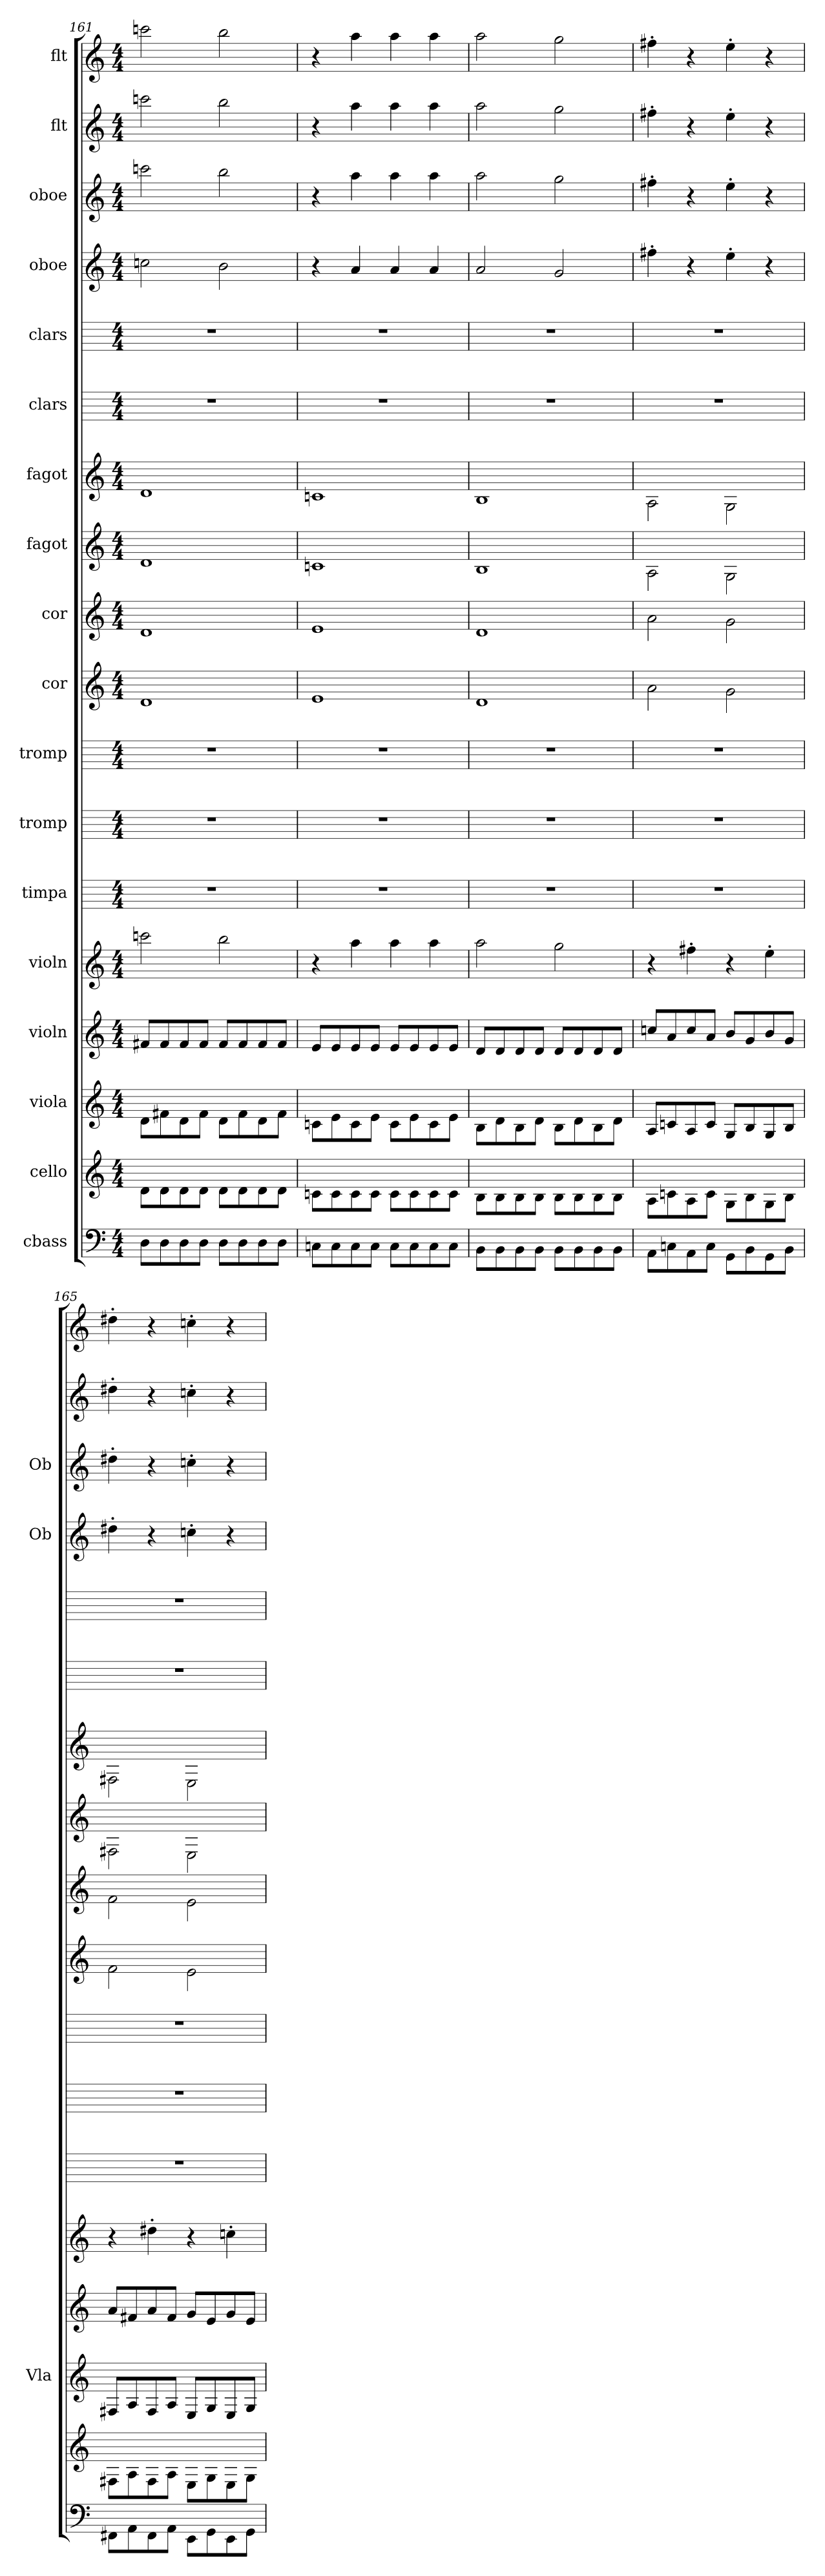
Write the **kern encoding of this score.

**kern	**kern	**kern	**kern	**kern	**kern	**kern	**kern	**kern	**kern	**kern	**kern	**kern	**kern	**kern	**kern	**kern	**kern
*part18	*part17	*part16	*part15	*part14	*part13	*part12	*part11	*part10	*part9	*part8	*part7	*part6	*part5	*part4	*part3	*part2	*part1
*staff18	*staff17	*staff16	*staff15	*staff14	*staff13	*staff12	*staff11	*staff10	*staff9	*staff8	*staff7	*staff6	*staff5	*staff4	*staff3	*staff2	*staff1
*I"cbass	*I"cello	*I"viola	*I"violn	*I"violn	*I"timpa	*I"tromp	*I"tromp	*I"cor	*I"cor	*I"fagot	*I"fagot	*I"clars	*I"clars	*I"oboe	*I"oboe	*I"flt	*I"flt
*	*	*I'Vla	*	*	*	*	*	*	*	*	*	*	*	*I'Ob	*I'Ob	*	*
*	*	*	*	*	*	*	*	*ITrd4c7	*ITrd4c7	*	*	*	*	*	*	*	*
*M4/4	*M4/4	*M4/4	*M4/4	*M4/4	*M4/4	*M4/4	*M4/4	*M4/4	*M4/4	*M4/4	*M4/4	*M4/4	*M4/4	*M4/4	*M4/4	*M4/4	*M4/4
=161	=161	=161	=161	=161	=161	=161	=161	=161	=161	=161	=161	=161	=161	=161	=161	=161	=161
8D\L	8d\L	8d\L	8f#/L	2cccn\	1r	1r	1r	1G\	1G\	1d\	1d\	1r	1r	2ccn\	2cccn\	2cccn\	2cccn\
8D\	8d\	8f#\	8f#/	.	.	.	.	.	.	.	.	.	.	.	.	.	.
8D\	8d\	8d\	8f#/	.	.	.	.	.	.	.	.	.	.	.	.	.	.
8D\J	8d\J	8f#\J	8f#/J	.	.	.	.	.	.	.	.	.	.	.	.	.	.
8D\L	8d\L	8d\L	8f#/L	2bb\	.	.	.	.	.	.	.	.	.	2b\	2bb\	2bb\	2bb\
8D\	8d\	8f#\	8f#/	.	.	.	.	.	.	.	.	.	.	.	.	.	.
8D\	8d\	8d\	8f#/	.	.	.	.	.	.	.	.	.	.	.	.	.	.
8D\J	8d\J	8f#\J	8f#/J	.	.	.	.	.	.	.	.	.	.	.	.	.	.
=162	=162	=162	=162	=162	=162	=162	=162	=162	=162	=162	=162	=162	=162	=162	=162	=162	=162
8Cn\L	8cn\L	8cn\L	8e/L	4r	1r	1r	1r	1A\	1A\	1cn\	1cn\	1r	1r	4r	4r	4r	4r
8C\	8c\	8e\	8e/	.	.	.	.	.	.	.	.	.	.	.	.	.	.
8C\	8c\	8c\	8e/	4aa\	.	.	.	.	.	.	.	.	.	4a/	4aa\	4aa\	4aa\
8C\J	8c\J	8e\J	8e/J	.	.	.	.	.	.	.	.	.	.	.	.	.	.
8C\L	8c\L	8c\L	8e/L	4aa\	.	.	.	.	.	.	.	.	.	4a/	4aa\	4aa\	4aa\
8C\	8c\	8e\	8e/	.	.	.	.	.	.	.	.	.	.	.	.	.	.
8C\	8c\	8c\	8e/	4aa\	.	.	.	.	.	.	.	.	.	4a/	4aa\	4aa\	4aa\
8C\J	8c\J	8e\J	8e/J	.	.	.	.	.	.	.	.	.	.	.	.	.	.
=163	=163	=163	=163	=163	=163	=163	=163	=163	=163	=163	=163	=163	=163	=163	=163	=163	=163
8BB\L	8B\L	8B\L	8d/L	2aa\	1r	1r	1r	1G\	1G\	1B\	1B\	1r	1r	2a/	2aa\	2aa\	2aa\
8BB\	8B\	8d\	8d/	.	.	.	.	.	.	.	.	.	.	.	.	.	.
8BB\	8B\	8B\	8d/	.	.	.	.	.	.	.	.	.	.	.	.	.	.
8BB\J	8B\J	8d\J	8d/J	.	.	.	.	.	.	.	.	.	.	.	.	.	.
8BB\L	8B\L	8B\L	8d/L	2gg\	.	.	.	.	.	.	.	.	.	2g/	2gg\	2gg\	2gg\
8BB\	8B\	8d\	8d/	.	.	.	.	.	.	.	.	.	.	.	.	.	.
8BB\	8B\	8B\	8d/	.	.	.	.	.	.	.	.	.	.	.	.	.	.
8BB\J	8B\J	8d\J	8d/J	.	.	.	.	.	.	.	.	.	.	.	.	.	.
=164	=164	=164	=164	=164	=164	=164	=164	=164	=164	=164	=164	=164	=164	=164	=164	=164	=164
8AA\L	8A\L	8A/L	8ccn/L	4r	1r	1r	1r	2d\	2d\	2A\	2A\	1r	1r	4ff#'>\	4ff#'>\	4ff#'>\	4ff#'>\
8Cn\	8cn\	8cn/	8a/	.	.	.	.	.	.	.	.	.	.	.	.	.	.
8AA\	8A\	8A/	8cc/	4ff#'>\	.	.	.	.	.	.	.	.	.	4r	4r	4r	4r
8C\J	8c\J	8c/J	8a/J	.	.	.	.	.	.	.	.	.	.	.	.	.	.
8GG\L	8G\L	8G/L	8b/L	4r	.	.	.	2c\	2c\	2G\	2G\	.	.	4ee'>\	4ee'>\	4ee'>\	4ee'>\
8BB\	8B\	8B/	8g/	.	.	.	.	.	.	.	.	.	.	.	.	.	.
8GG\	8G\	8G/	8b/	4ee'>\	.	.	.	.	.	.	.	.	.	4r	4r	4r	4r
8BB\J	8B\J	8B/J	8g/J	.	.	.	.	.	.	.	.	.	.	.	.	.	.
=165	=165	=165	=165	=165	=165	=165	=165	=165	=165	=165	=165	=165	=165	=165	=165	=165	=165
8FF#\L	8F#\L	8F#/L	8a/L	4r	1r	1r	1r	2B\	2B\	2F#\	2F#\	1r	1r	4dd#'>\	4dd#'>\	4dd#'>\	4dd#'>\
8AA\	8A\	8A/	8f#/	.	.	.	.	.	.	.	.	.	.	.	.	.	.
8FF#\	8F#\	8F#/	8a/	4dd#'>\	.	.	.	.	.	.	.	.	.	4r	4r	4r	4r
8AA\J	8A\J	8A/J	8f#/J	.	.	.	.	.	.	.	.	.	.	.	.	.	.
8EE\L	8E\L	8E/L	8g/L	4r	.	.	.	2A\	2A\	2E\	2E\	.	.	4ccn'>\	4ccn'>\	4ccn'>\	4ccn'>\
8GG\	8G\	8G/	8e/	.	.	.	.	.	.	.	.	.	.	.	.	.	.
8EE\	8E\	8E/	8g/	4ccn'>\	.	.	.	.	.	.	.	.	.	4r	4r	4r	4r
8GG\J	8G\J	8G/J	8e/J	.	.	.	.	.	.	.	.	.	.	.	.	.	.
=	=	=	=	=	=	=	=	=	=	=	=	=	=	=	=	=	=
*-	*-	*-	*-	*-	*-	*-	*-	*-	*-	*-	*-	*-	*-	*-	*-	*-	*-
